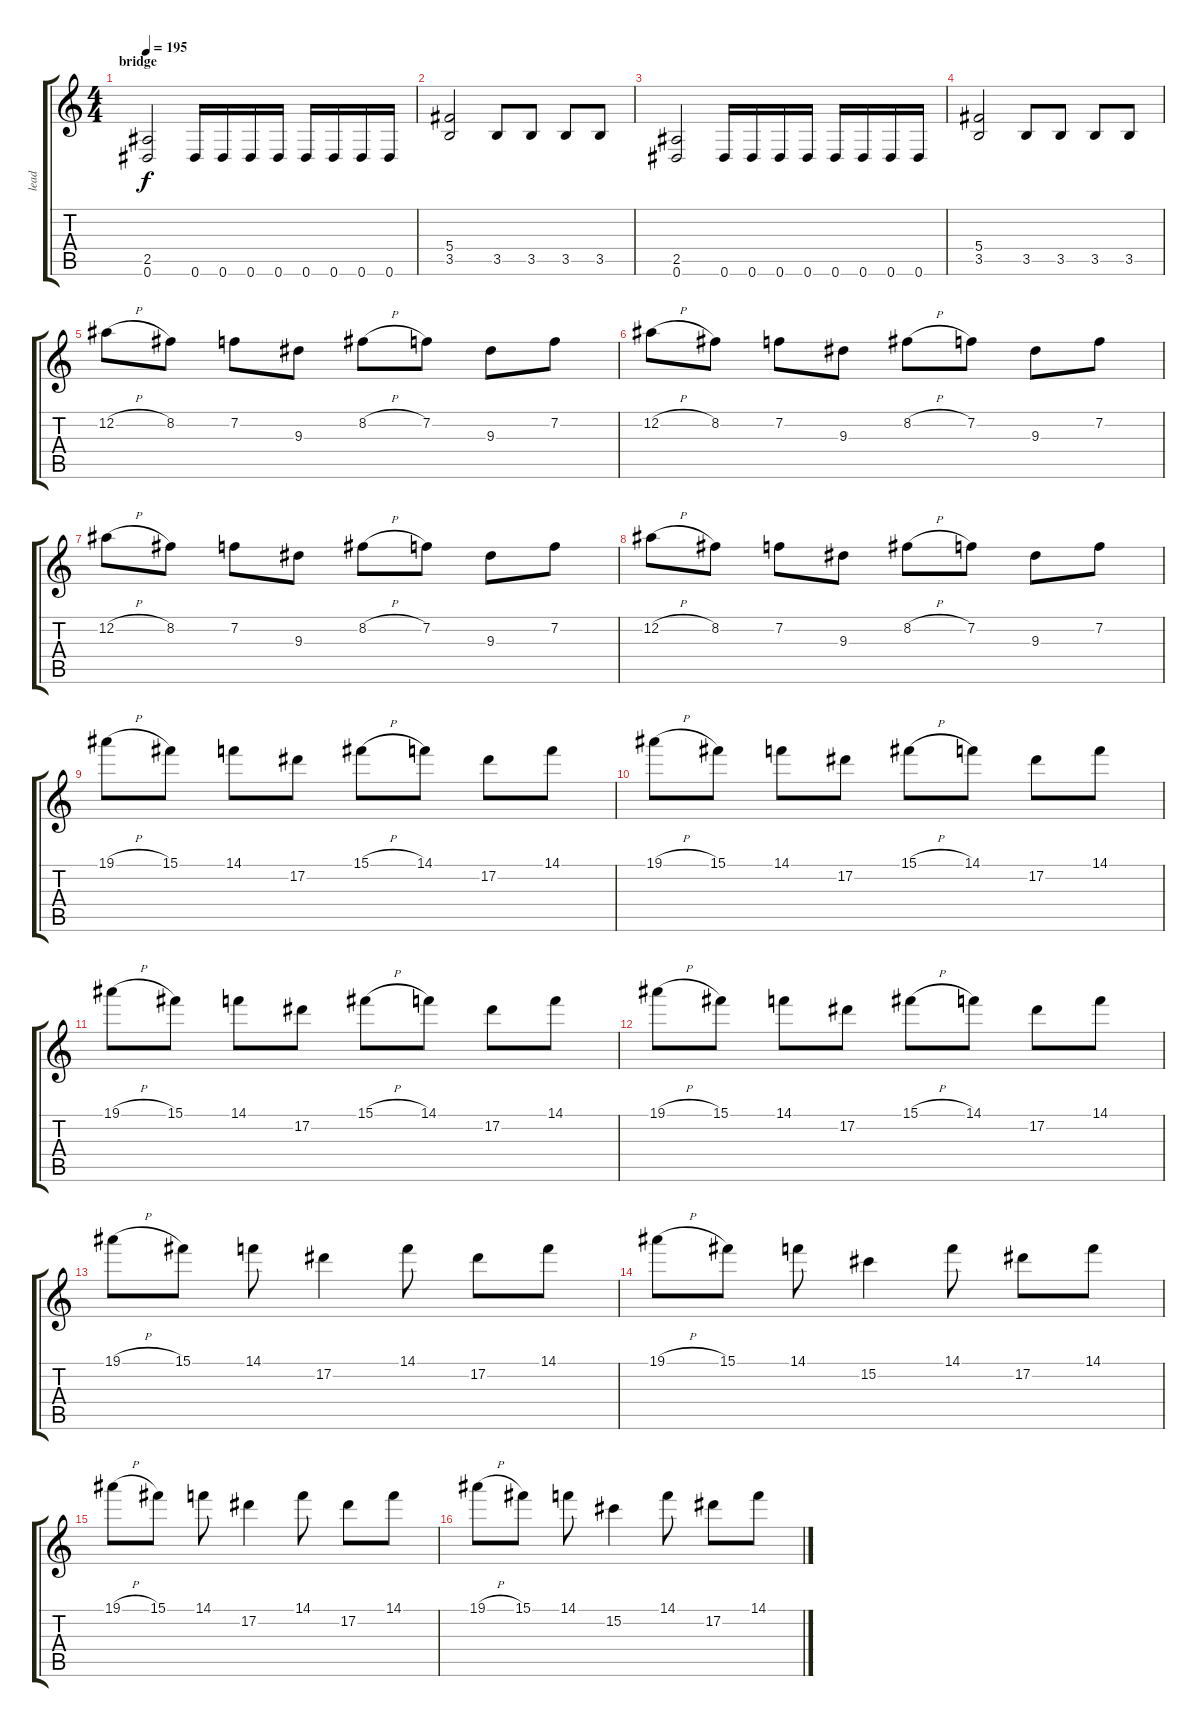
\track ("lead" "lead") {instrument distortionguitar}
\staff {score tabs}
\tuning (Eb4 Bb3 Gb3 Db3 Ab2 Eb2) {hide}
\ts (4 4)
\section ("" "bridge")
\tempo 195
\clef g2
\ks c
(2.5 0.6).2{dy f} 0.6.16 0.6.16 0.6.16 0.6.16 0.6.16 0.6.16 0.6.16 0.6.16 |
(5.4 3.5).2 3.5.8 3.5.8 3.5.8 3.5.8 |
(2.5 0.6).2 0.6.16 0.6.16 0.6.16 0.6.16 0.6.16 0.6.16 0.6.16 0.6.16 |
(5.4 3.5).2 3.5.8 3.5.8 3.5.8 3.5.8 |
12.2{h}.8 8.2.8 7.2.8 9.3.8 8.2{h}.8 7.2.8 9.3.8 7.2.8 |
12.2{h}.8 8.2.8 7.2.8 9.3.8 8.2{h}.8 7.2.8 9.3.8 7.2.8 |
\section ("" "")
12.2{h}.8 8.2.8 7.2.8 9.3.8 8.2{h}.8 7.2.8 9.3.8 7.2.8 |
12.2{h}.8 8.2.8 7.2.8 9.3.8 8.2{h}.8 7.2.8 9.3.8 7.2.8 |
19.1{h}.8 15.1.8 14.1.8 17.2.8 15.1{h}.8 14.1.8 17.2.8 14.1.8 |
19.1{h}.8 15.1.8 14.1.8 17.2.8 15.1{h}.8 14.1.8 17.2.8 14.1.8 |
\section ("" "")
19.1{h}.8 15.1.8 14.1.8 17.2.8 15.1{h}.8 14.1.8 17.2.8 14.1.8 |
19.1{h}.8 15.1.8 14.1.8 17.2.8 15.1{h}.8 14.1.8 17.2.8 14.1.8 |
19.1{h}.8 15.1.8 14.1.8 17.2.4 14.1.8 17.2.8 14.1.8 |
19.1{h}.8 15.1.8 14.1.8 15.2.4 14.1.8 17.2.8 14.1.8 |
19.1{h}.8 15.1.8 14.1.8 17.2.4 14.1.8 17.2.8 14.1.8 |
19.1{h}.8 15.1.8 14.1.8 15.2.4 14.1.8 17.2.8 14.1.8
